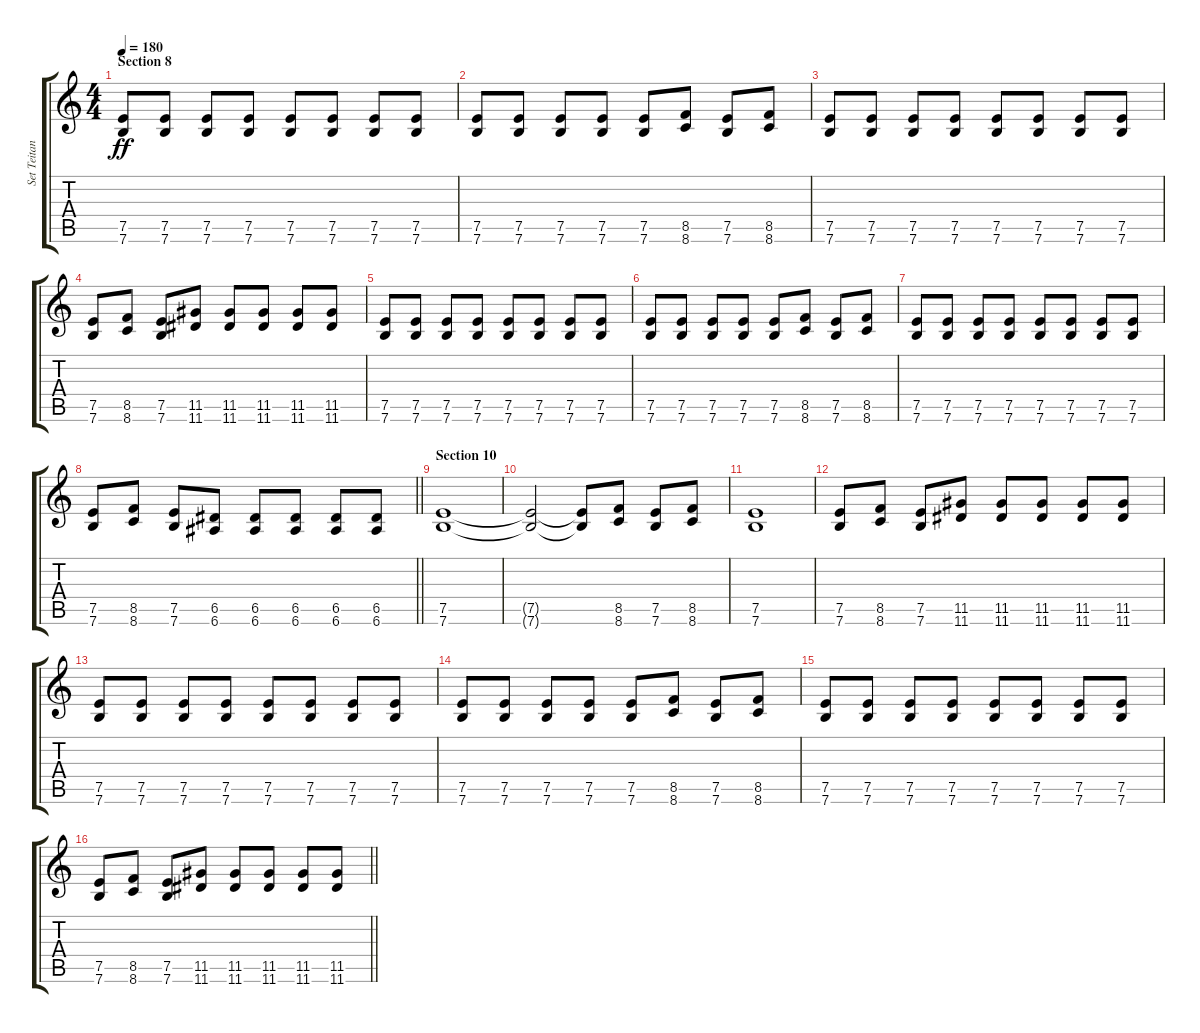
\track ("Set Teitan" "Set Teitan") {instrument distortionguitar}
\staff {score tabs}
\tuning (E4 B3 G3 D3 A2 E2) {hide}
\ts (4 4)
\section ("" "Section 8")
\tempo 180
\clef g2
\ks c
(7.5 7.6).8{dy ff} (7.5 7.6).8 (7.5 7.6).8 (7.5 7.6).8 (7.5 7.6).8 (7.5 7.6).8 (7.5 7.6).8 (7.5 7.6).8 |
(7.5 7.6).8 (7.5 7.6).8 (7.5 7.6).8 (7.5 7.6).8 (7.5 7.6).8 (8.5 8.6).8 (7.5 7.6).8 (8.5 8.6).8 |
(7.5 7.6).8 (7.5 7.6).8 (7.5 7.6).8 (7.5 7.6).8 (7.5 7.6).8 (7.5 7.6).8 (7.5 7.6).8 (7.5 7.6).8 |
(7.5 7.6).8 (8.5 8.6).8 (7.5 7.6).8 (11.5 11.6).8 (11.5 11.6).8 (11.5 11.6).8 (11.5 11.6).8 (11.5 11.6).8 |
(7.5 7.6).8 (7.5 7.6).8 (7.5 7.6).8 (7.5 7.6).8 (7.5 7.6).8 (7.5 7.6).8 (7.5 7.6).8 (7.5 7.6).8 |
(7.5 7.6).8 (7.5 7.6).8 (7.5 7.6).8 (7.5 7.6).8 (7.5 7.6).8 (8.5 8.6).8 (7.5 7.6).8 (8.5 8.6).8 |
(7.5 7.6).8 (7.5 7.6).8 (7.5 7.6).8 (7.5 7.6).8 (7.5 7.6).8 (7.5 7.6).8 (7.5 7.6).8 (7.5 7.6).8 |
\barLineRight lightlight
(7.5 7.6).8 (8.5 8.6).8 (7.5 7.6).8 (6.5 6.6).8 (6.5 6.6).8 (6.5 6.6).8 (6.5 6.6).8 (6.5 6.6).8 |
\section ("" "Section 10")
(7.5 7.6).1 |
(7.5{t} 7.6{t}).2 (7.5{t} 7.6{t}).8 (8.5 8.6).8 (7.5 7.6).8 (8.5 8.6).8 |
(7.5 7.6).1 |
(7.5 7.6).8 (8.5 8.6).8 (7.5 7.6).8 (11.5 11.6).8 (11.5 11.6).8 (11.5 11.6).8 (11.5 11.6).8 (11.5 11.6).8 |
(7.5 7.6).8 (7.5 7.6).8 (7.5 7.6).8 (7.5 7.6).8 (7.5 7.6).8 (7.5 7.6).8 (7.5 7.6).8 (7.5 7.6).8 |
(7.5 7.6).8 (7.5 7.6).8 (7.5 7.6).8 (7.5 7.6).8 (7.5 7.6).8 (8.5 8.6).8 (7.5 7.6).8 (8.5 8.6).8 |
(7.5 7.6).8 (7.5 7.6).8 (7.5 7.6).8 (7.5 7.6).8 (7.5 7.6).8 (7.5 7.6).8 (7.5 7.6).8 (7.5 7.6).8 |
\barLineRight lightlight
(7.5 7.6).8 (8.5 8.6).8 (7.5 7.6).8 (11.5 11.6).8 (11.5 11.6).8 (11.5 11.6).8 (11.5 11.6).8 (11.5 11.6).8
